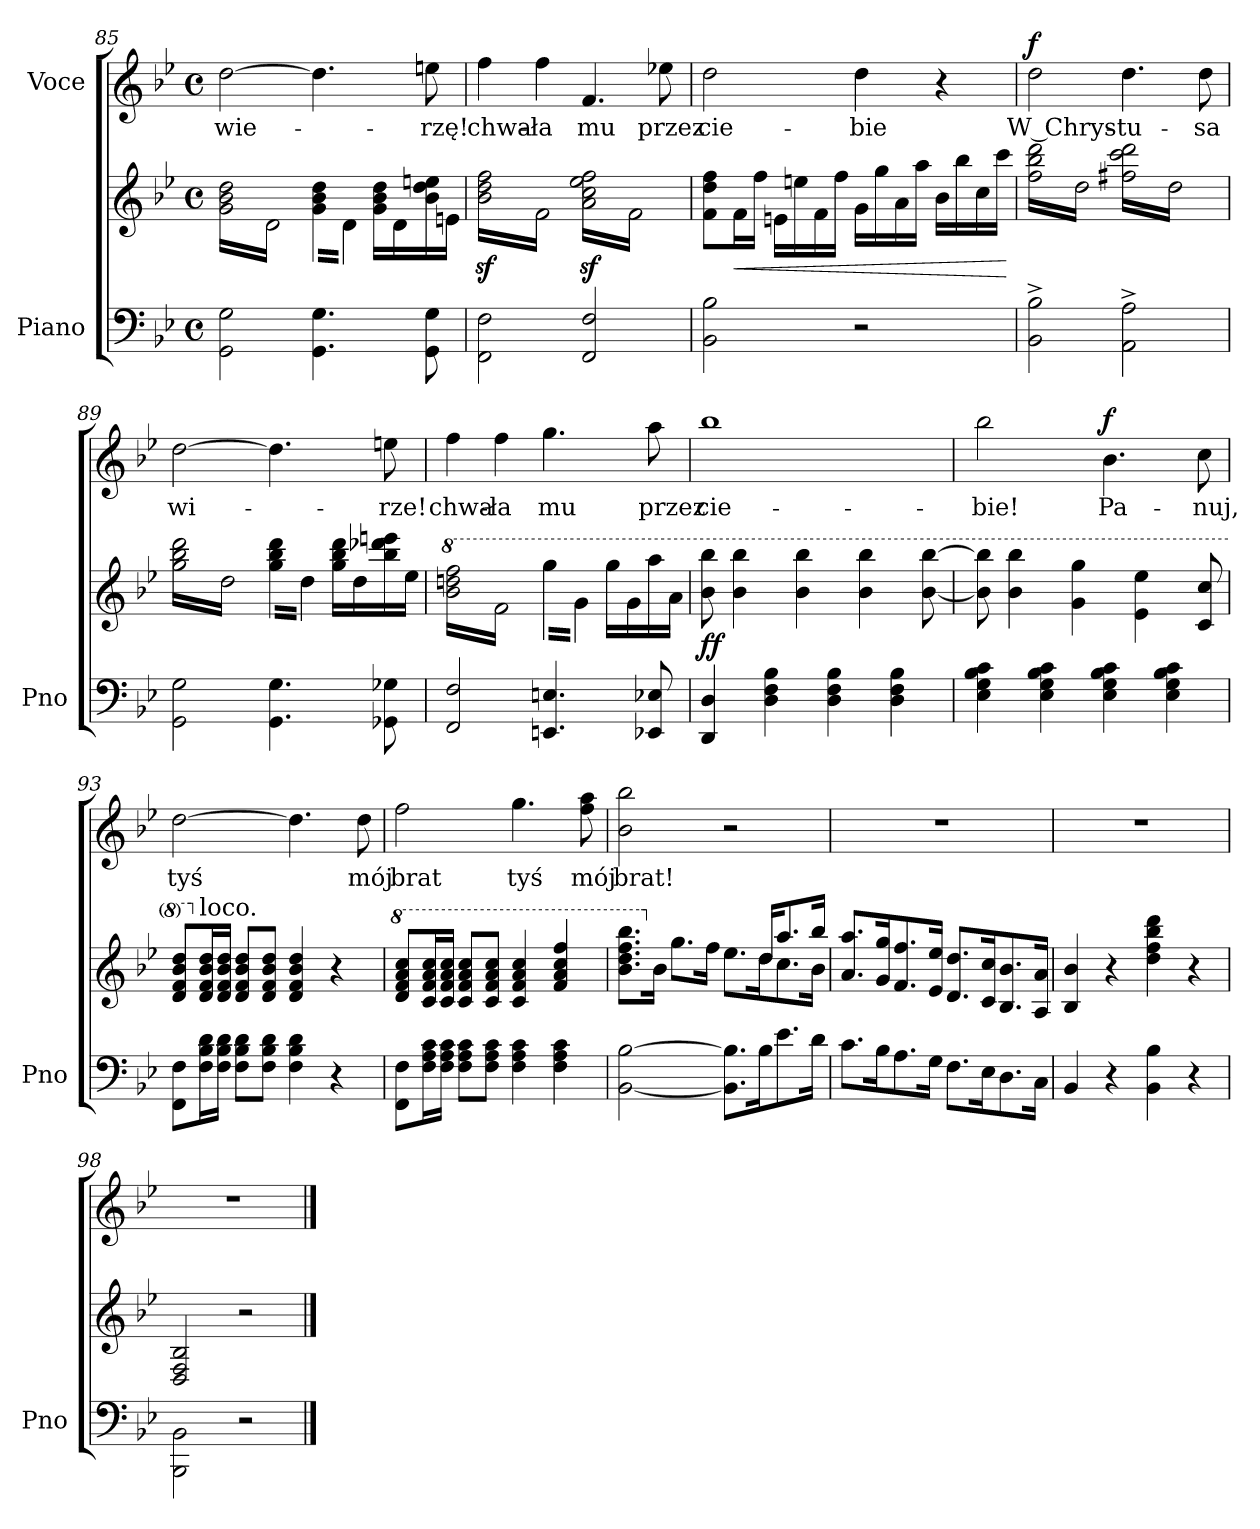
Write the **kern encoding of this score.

**kern	**kern	**dynam	**kern	**text	**dynam
*part2	*part2	*part2	*part1	*part1	*part1
*staff3	*staff2	*staff2/3	*staff1	*staff1	*staff1
*I"Piano	*	*	*I"Voce	*	*
*I'Pno	*	*	*	*	*
*clefF4	*clefG2	*	*clefG2	*	*
*k[b-e-]	*k[b-e-]	*	*k[b-e-]	*	*
*B-:	*B-:	*	*B-:	*	*
*M4/4	*M4/4	*	*M4/4	*	*
*met(c)	*met(c)	*	*met(c)	*	*
=85	=85	=85	=85	=85	=85
*	*tremolo	*	*	*	*
2GG\ 2G\	16g\ 16b-\ 16dd\LL	.	[2dd\	wie-	.
.	16d\	.	.	.	.
.	16g\ 16b-\ 16dd\	.	.	.	.
.	16d\	.	.	.	.
.	16g\ 16b-\ 16dd\	.	.	.	.
.	16d\	.	.	.	.
.	16g\ 16b-\ 16dd\	.	.	.	.
.	16d\JJ	.	.	.	.
4.GG\ 4.G\	16g\ 16b-\ 16dd\LL	.	4.dd\]	.	.
.	16d\	.	.	.	.
.	16g\ 16b-\ 16dd\	.	.	.	.
.	16d\JJ	.	.	.	.
*	*Xtremolo	*	*	*	*
.	16g\ 16b-\ 16dd\LL	.	.	.	.
.	16d\	.	.	.	.
8GG\ 8G\	16b-\ 16dd\ 16een\	.	8een\	-rzę!	.
.	16en\JJ	.	.	.	.
=86	=86	=86	=86	=86	=86
*	*tremolo	*	*	*	*
2FF\ 2F\	16b-z\ 16ddz\ 16ffz\LL	.	4ff\	chwa-	.
.	16f\	.	.	.	.
.	16b-z\ 16ddz\ 16ffz\	.	.	.	.
.	16f\	.	.	.	.
.	16b-z\ 16ddz\ 16ffz\	.	4ff\	-ła	.
.	16f\	.	.	.	.
.	16b-z\ 16ddz\ 16ffz\	.	.	.	.
.	16f\JJ	.	.	.	.
2FF/ 2F/	16az\ 16ccz\ 16ee-z\ 16ffz\LL	.	4.f/	mu	.
.	16f\	.	.	.	.
.	16az\ 16ccz\ 16ee-z\ 16ffz\	.	.	.	.
.	16f\	.	.	.	.
.	16az\ 16ccz\ 16ee-z\ 16ffz\	.	.	.	.
.	16f\	.	.	.	.
.	16az\ 16ccz\ 16ee-z\ 16ffz\	.	8ee-X\	przez	.
.	16f\JJ	.	.	.	.
*	*Xtremolo	*	*	*	*
=87	=87	=87	=87	=87	=87
2BB-\ 2B-\	8f\ 8dd\ 8ff\L	.	2dd\	cie-	.
.	.	.	.	.	.
!	!	!LO:HP:b	!	!	!
.	16f\L	<	.	.	.
.	16ff\JJ	.	.	.	.
.	16en\LL	.	.	.	.
.	16een\	.	.	.	.
.	16f\	.	.	.	.
.	16ff\JJ	.	.	.	.
2r	16g\LL	.	4dd\	-bie	.
.	16gg\	.	.	.	.
.	16a\	.	.	.	.
.	16aa\JJ	.	.	.	.
.	16b-\LL	.	4r	.	.
.	16bb-\	.	.	.	.
.	16cc\	.	.	.	.
.	16ccc\JJ	.	.	.	.
.	.	[	.	.	.
=88	=88	=88	=88	=88	=88
!	!	!	!	!	!LO:DY:a
*	*tremolo	*	*	*	*
2BB-^\ 2B-^\	16ff\ 16bb-\ 16ddd\LL	.	2dd\	W Chrys-	f
.	16dd\	.	.	.	.
.	16ff\ 16bb-\ 16ddd\	.	.	.	.
.	16dd\	.	.	.	.
.	16ff\ 16bb-\ 16ddd\	.	.	.	.
.	16dd\	.	.	.	.
.	16ff\ 16bb-\ 16ddd\	.	.	.	.
.	16dd\JJ	.	.	.	.
2AA^\ 2A^\	16ff#X\ 16ccc\ 16ddd\LL	.	4.dd\	-tu-	.
.	16dd\	.	.	.	.
.	16ff#X\ 16ccc\ 16ddd\	.	.	.	.
.	16dd\	.	.	.	.
.	16ff#X\ 16ccc\ 16ddd\	.	.	.	.
.	16dd\	.	.	.	.
.	16ff#X\ 16ccc\ 16ddd\	.	8dd\	-sa	.
.	16dd\JJ	.	.	.	.
=89	=89	=89	=89	=89	=89
2GG\ 2G\	16gg\ 16bb-\ 16ddd\LL	.	[2dd\	wi-	.
.	16dd\	.	.	.	.
.	16gg\ 16bb-\ 16ddd\	.	.	.	.
.	16dd\	.	.	.	.
.	16gg\ 16bb-\ 16ddd\	.	.	.	.
.	16dd\	.	.	.	.
.	16gg\ 16bb-\ 16ddd\	.	.	.	.
.	16dd\JJ	.	.	.	.
4.GG\ 4.G\	16gg\ 16bb-\ 16ddd\LL	.	4.dd\]	.	.
.	16dd\	.	.	.	.
.	16gg\ 16bb-\ 16ddd\	.	.	.	.
.	16dd\JJ	.	.	.	.
*	*Xtremolo	*	*	*	*
.	16gg\ 16bb-\ 16ddd\LL	.	.	.	.
.	16dd\	.	.	.	.
8GG-X\ 8G-X\	16bb-\ 16ddd-X\ 16eeen\	.	8een\	-rze!	.
.	16ee-\JJ	.	.	.	.
=90	=90	=90	=90	=90	=90
*	*8va	*	*	*	*
*	*tremolo	*	*	*	*
2FF/ 2F/	16bb-\ 16dddn\ 16fff\LL	.	4ff\	chwa-	.
.	16ff\	.	.	.	.
.	16bb-\ 16dddn\ 16fff\	.	.	.	.
.	16ff\	.	.	.	.
.	16bb-\ 16dddn\ 16fff\	.	4ff\	-ła	.
.	16ff\	.	.	.	.
.	16bb-\ 16dddn\ 16fff\	.	.	.	.
.	16ff\JJ	.	.	.	.
4.EEn/ 4.En/	16ggg\LL	.	4.gg\	mu	.
.	16gg\	.	.	.	.
.	16ggg\	.	.	.	.
.	16gg\JJ	.	.	.	.
*	*Xtremolo	*	*	*	*
.	16ggg\LL	.	.	.	.
.	16gg\	.	.	.	.
8EE-X/ 8E-X/	16aaa\	.	8aa\	przez	.
.	16aa\JJ	.	.	.	.
=91	=91	=91	=91	=91	=91
4DD/ 4D/	8bb-\ 8bbb-\	ff	1bb-	cie-	.
.	4bb-\ 4bbb-\	.	.	.	.
4D\ 4F\ 4B-\	.	.	.	.	.
.	4bb-\ 4bbb-\	.	.	.	.
4D\ 4F\ 4B-\	.	.	.	.	.
.	4bb-\ 4bbb-\	.	.	.	.
4D\ 4F\ 4B-\	.	.	.	.	.
.	[8bb-\ [8bbb-\	.	.	.	.
=92	=92	=92	=92	=92	=92
4E-\ 4G\ 4B-\ 4c\	8bb-]\ 8bbb-]\	.	2bb-\	-bie!	.
.	4bb-\ 4bbb-\	.	.	.	.
4E-\ 4G\ 4B-\ 4c\	.	.	.	.	.
.	4gg\ 4ggg\	.	.	.	.
!	!	!	!	!	!LO:DY:a
4E-\ 4G\ 4B-\ 4c\	.	.	4.b-\	Pa-	f
.	4ee-\ 4eee-\	.	.	.	.
4E-\ 4G\ 4B-\ 4c\	.	.	.	.	.
.	8cc/ 8ccc/	.	8cc\	-nuj,	.
=93	=93	=93	=93	=93	=93
8FF\ 8F\L	8dd/ 8ff/ 8bb-/ 8ddd/L	.	[2dd\	tyś	.
*	*X8va	*	*	*	*
!	!LO:TX:a:t=loco.	!	!	!	!
16F\ 16B-\ 16d\L	16d/ 16f/ 16b-/ 16dd/L	.	.	.	.
16F\ 16B-\ 16d\JJ	16d/ 16f/ 16b-/ 16dd/JJ	.	.	.	.
8F\ 8B-\ 8d\L	8d/ 8f/ 8b-/ 8dd/L	.	.	.	.
8F\ 8B-\ 8d\J	8d/ 8f/ 8b-/ 8dd/J	.	.	.	.
4F\ 4B-\ 4d\	4d/ 4f/ 4b-/ 4dd/	.	4.dd\]	.	.
4r	4r	.	.	.	.
.	.	.	8dd\	mój	.
=94	=94	=94	=94	=94	=94
*	*8va	*	*	*	*
8FF\ 8F\L	8dd/ 8ff/ 8aa/ 8ccc/L	.	2ff\	brat	.
16F\ 16A\ 16c\L	16cc/ 16ff/ 16aa/ 16ccc/L	.	.	.	.
16F\ 16A\ 16c\JJ	16cc/ 16ff/ 16aa/ 16ccc/JJ	.	.	.	.
8F\ 8A\ 8c\L	8cc/ 8ff/ 8aa/ 8ccc/L	.	.	.	.
8F\ 8A\ 8c\J	8cc/ 8ff/ 8aa/ 8ccc/J	.	.	.	.
4F\ 4A\ 4c\	4cc/ 4ff/ 4aa/ 4ccc/	.	4.gg\	tyś	.
4F\ 4A\ 4c\	4ff/ 4aa/ 4ccc/ 4fff/	.	.	.	.
.	.	.	8ff\ 8aa\	mój	.
=95	=95	=95	=95	=95	=95
*	*^	*	*	*	*
[2BB-\ [2B-\	8.bb-\ 8.ddd\ 8.fff\ 8.bbb-\L	2ryy	.	2b-\ 2bb-\	brat!	.
*	*X8va	*	*	*	*	*
.	16b-\Jk	.	.	.	.	.
.	8.gg\L	.	.	.	.	.
.	16ff\Jk	.	.	.	.	.
8.BB-]\ 8.B-]\L	8.ryy	8.ee-\L	.	2r	.	.
16B-\K	16dd/KL	16dd\K	.	.	.	.
8.e-\	8.aa/	8.cc\	.	.	.	.
16d\Jk	16bb-/Jk	16b-\Jk	.	.	.	.
*	*v	*v	*	*	*	*
=96	=96	=96	=96	=96	=96
8.c\L	8.a/ 8.aa/L	.	1r	.	.
16B-\K	16g/ 16gg/K	.	.	.	.
8.A\	8.f/ 8.ff/	.	.	.	.
16G\Jk	16e-/ 16ee-/Jk	.	.	.	.
8.F\L	8.d/ 8.dd/L	.	.	.	.
16E-\K	16c/ 16cc/K	.	.	.	.
8.D\	8.B-/ 8.b-/	.	.	.	.
16C\Jk	16A/ 16a/Jk	.	.	.	.
=97	=97	=97	=97	=97	=97
4BB-/	4B-/ 4b-/	.	1r	.	.
4r	4r	.	.	.	.
4BB-\ 4B-\	4dd\ 4ff\ 4bb-\ 4ddd\	.	.	.	.
4r	4r	.	.	.	.
=98	=98	=98	=98	=98	=98
2BBB-\ 2BB-\	2D/ 2F/ 2B-/	.	1r	.	.
2r	2r	.	.	.	.
==	==	==	==	==	==
*-	*-	*-	*-	*-	*-
